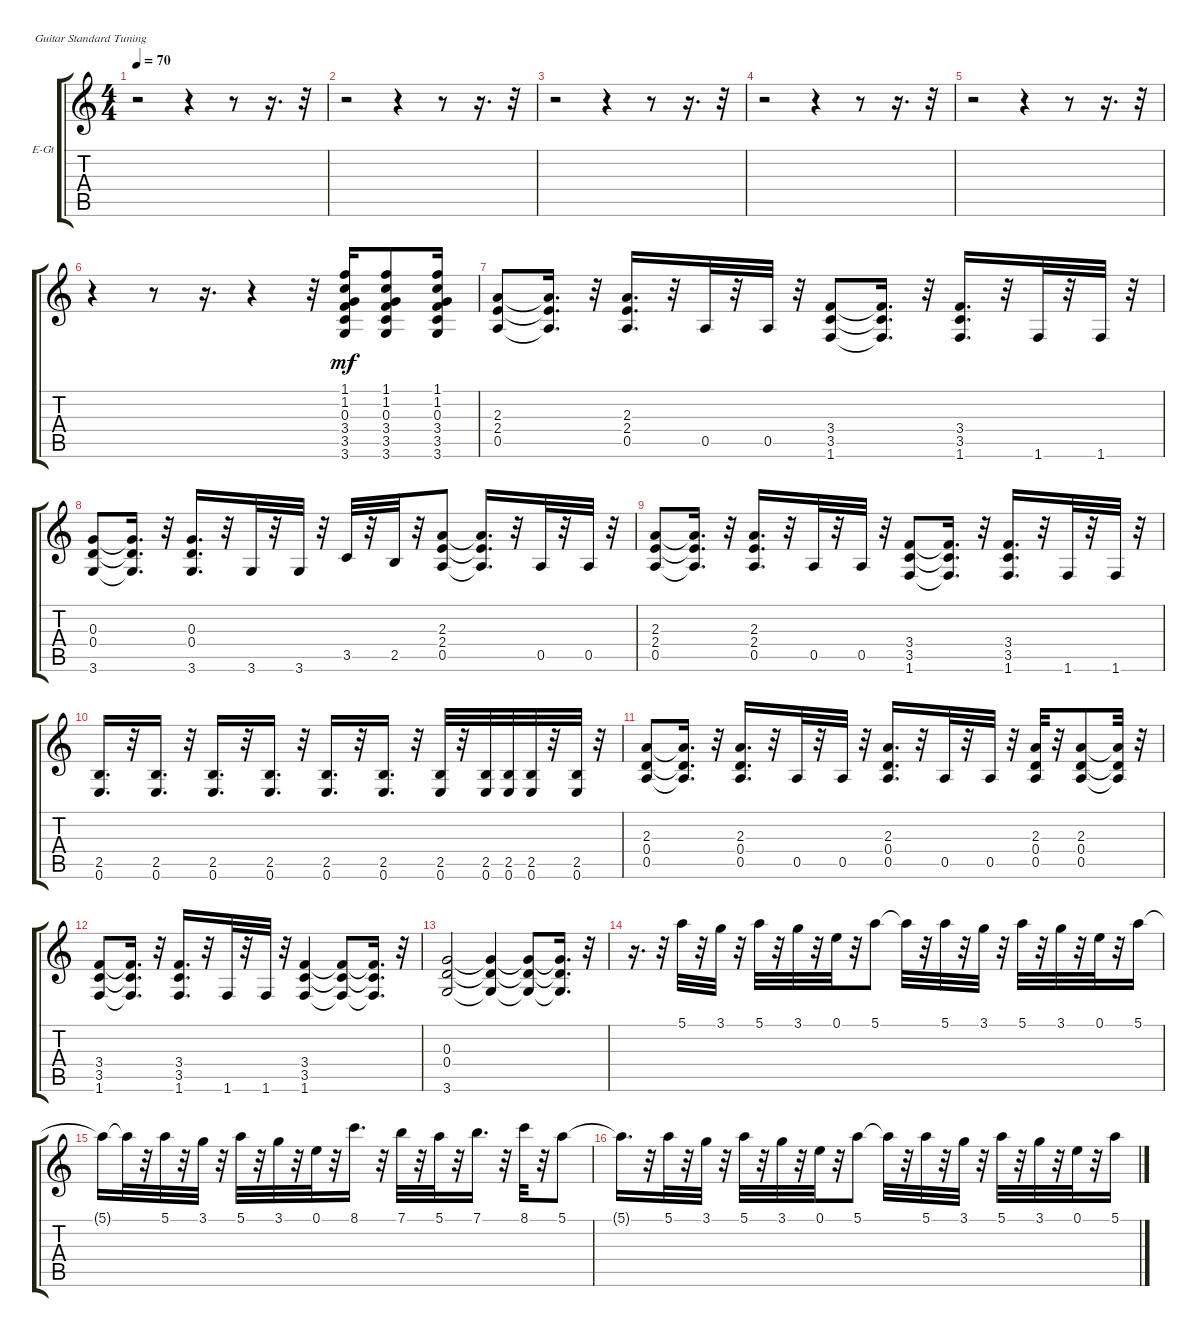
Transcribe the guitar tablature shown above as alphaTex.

\bracketExtendMode groupsimilarinstruments
\firstSystemTrackNameOrientation horizontal
\otherSystemsTrackNameOrientation horizontal
\track ("" "E-Gt") {instrument electricguitarclean}
\staff {score tabs}
\tuning (E4 B3 G3 D3 A2 E2)
\ts (4 4)
\tempo 70
\clef g2
\ks c
r.2{dy mf} r.4 r.8 r.16{d} r.32 |
r.2 r.4 r.8 r.16{d} r.32 |
r.2 r.4 r.8 r.16{d} r.32 |
r.2 r.4 r.8 r.16{d} r.32 |
r.2 r.4 r.8 r.16{d} r.32 |
r.4 r.8 r.16{d} r.4 r.32 (3.4 3.6 3.5 1.1 0.3 1.2).16 (3.4 3.6 3.5 1.1 0.3 1.2).8 (3.4 3.6 3.5 1.1 0.3 1.2).16 |
(2.3 2.4 0.5).8 (2.3{t} 2.4{t} 0.5{t}).16{d} r.32 (2.3 2.4 0.5).16{d} r.32 0.5.32 r.32 0.5.32 r.32 (3.4 3.5 1.6).8 (3.4{t} 3.5{t} 1.6{t}).16{d} r.32 (3.4 3.5 1.6).16{d} r.32 1.6.32 r.32 1.6.32 r.32 |
(0.3 0.4 3.6).8 (0.3{t} 0.4{t} 3.6{t}).16{d} r.32 (0.3 0.4 3.6).16{d} r.32 3.6.32 r.32 3.6.32 r.32 3.5.32 r.32 2.5.32 r.32 (2.3 2.4 0.5).8 (2.3{t} 2.4{t} 0.5{t}).16{d} r.32 0.5.32 r.32 0.5.32 r.32 |
(2.3 2.4 0.5).8 (2.3{t} 2.4{t} 0.5{t}).16{d} r.32 (2.3 2.4 0.5).16{d} r.32 0.5.32 r.32 0.5.32 r.32 (3.4 3.5 1.6).8 (3.4{t} 3.5{t} 1.6{t}).16{d} r.32 (3.4 3.5 1.6).16{d} r.32 1.6.32 r.32 1.6.32 r.32 |
(2.5 0.6).16{d} r.32 (0.6 2.5).16{d} r.32 (2.5 0.6).16{d} r.32 (0.6 2.5).16{d} r.32 (0.6 2.5).16{d} r.32 (2.5 0.6).16{d} r.32 (0.6 2.5).32 r.32 (0.6 2.5).32 (2.5 0.6).32 (0.6 2.5).32 r.32 (0.6 2.5).32 r.32 |
(2.3 0.5 0.4).8 (2.3{t} 0.5{t} 0.4{t}).16{d} r.32 (2.3 0.5 0.4).16{d} r.32 0.5.32 r.32 0.5.32 r.32 (2.3 0.5 0.4).16{d} r.32 0.5.32 r.32 0.5.32 r.32 (2.3 0.5 0.4).32 r.32 (2.3 0.5 0.4).8 (2.3{t} 0.5{t} 0.4{t}).32 r.32 |
(3.4 3.5 1.6).8 (3.4{t} 3.5{t} 1.6{t}).16{d} r.32 (3.4 3.5 1.6).16{d} r.32 1.6.32 r.32 1.6.32 r.32 (3.4 3.5 1.6).4 (3.4{t} 3.5{t} 1.6{t}).8 (3.4{t} 3.5{t} 1.6{t}).16{d} r.32 |
(0.3 0.4 3.6).2 (0.3{t} 0.4{t} 3.6{t}).4 (0.3{t} 0.4{t} 3.6{t}).8 (0.3{t} 0.4{t} 3.6{t}).16{d} r.32 |
r.16{d} r.32 5.1.32 r.32 3.1.32 r.32 5.1.32 r.32 3.1.32 r.32 0.1.32 r.32 5.1.8 5.1{t}.32 r.32 5.1.32 r.32 3.1.32 r.32 5.1.32 r.32 3.1.32 r.32 0.1.32 r.32 5.1.16 |
5.1{t}.16 5.1{t}.32 r.32 5.1.32 r.32 3.1.32 r.32 5.1.32 r.32 3.1.32 r.32 0.1.32 r.32 8.1.16{d} r.32 7.1.32 r.32 5.1.32 r.32 7.1.16{d} r.32 8.1.32 r.32 5.1.8 |
5.1{t}.16{d} r.32 5.1.32 r.32 3.1.32 r.32 5.1.32 r.32 3.1.32 r.32 0.1.32 r.32 5.1.8 5.1{t}.32 r.32 5.1.32 r.32 3.1.32 r.32 5.1.32 r.32 3.1.32 r.32 0.1.32 r.32 5.1.16
